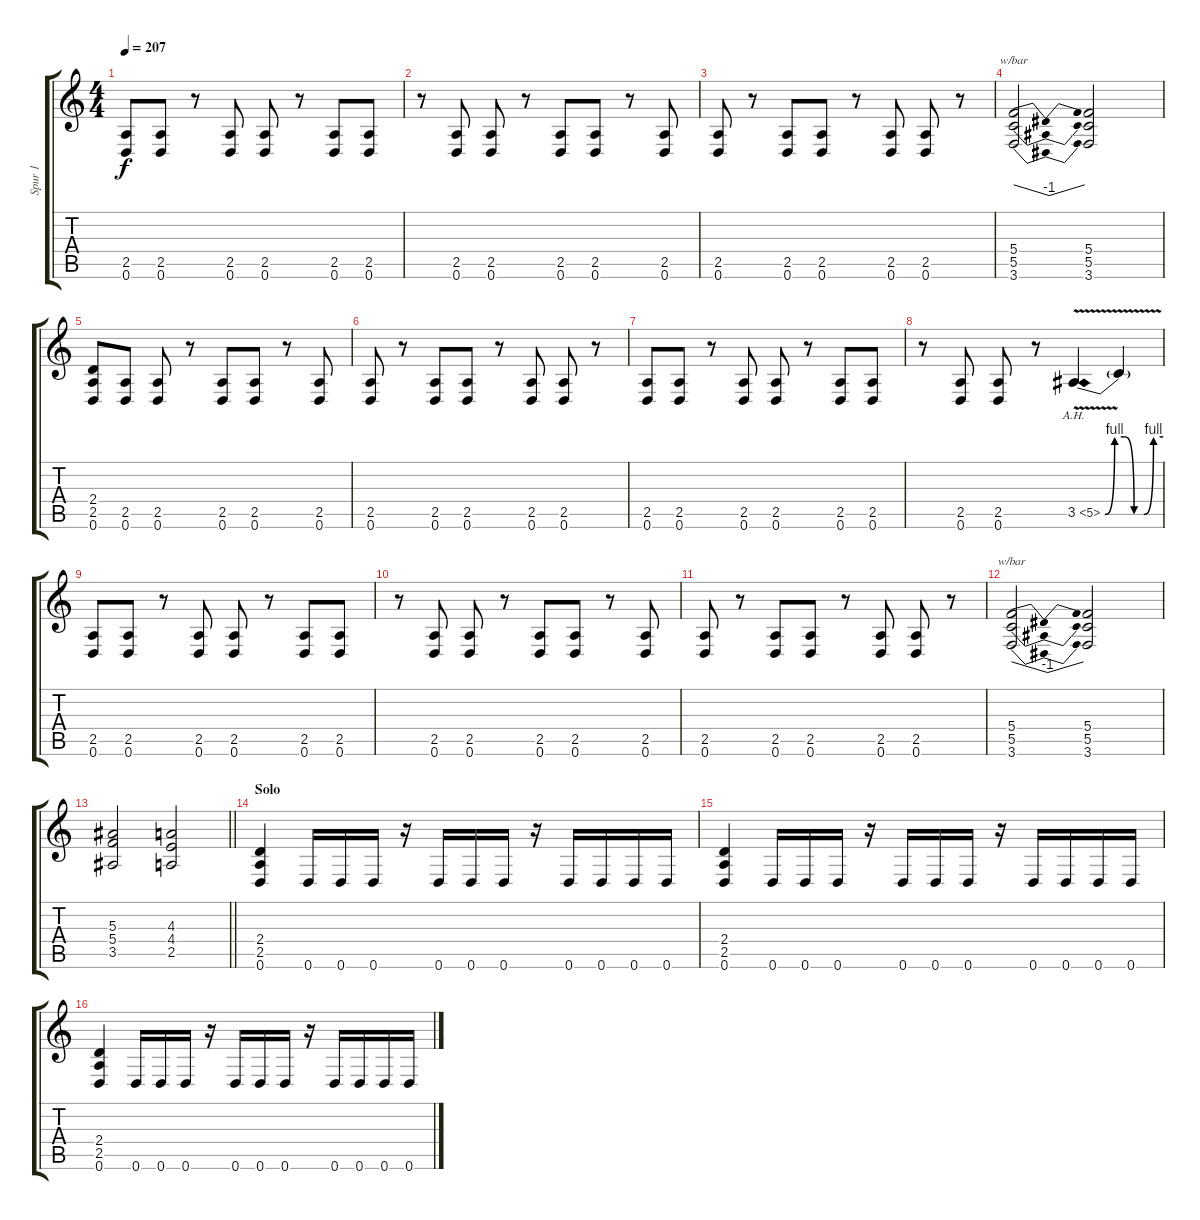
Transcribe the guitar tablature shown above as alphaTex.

\track ("Spur 1" "Spur 1") {instrument distortionguitar}
\staff {score tabs}
\tuning (D4 A3 F3 C3 G2 D2) {hide}
\ts (4 4)
\tempo 207
\clef g2
\ks c
(2.5 0.6).8{dy f} (2.5 0.6).8 r.8 (2.5 0.6).8 (2.5 0.6).8 r.8 (2.5 0.6).8 (2.5 0.6).8 |
r.8 (2.5 0.6).8 (2.5 0.6).8 r.8 (2.5 0.6).8 (2.5 0.6).8 r.8 (2.5 0.6).8 |
(2.5 0.6).8 r.8 (2.5 0.6).8 (2.5 0.6).8 r.8 (2.5 0.6).8 (2.5 0.6).8 r.8 |
(5.4 5.5 3.6).2{tbe (dip default 0 0 30 -4 60 0)} (5.4 5.5 3.6).2 |
(2.4 2.5 0.6).8 (2.5 0.6).8 (2.5 0.6).8 r.8 (2.5 0.6).8 (2.5 0.6).8 r.8 (2.5 0.6).8 |
(2.5 0.6).8 r.8 (2.5 0.6).8 (2.5 0.6).8 r.8 (2.5 0.6).8 (2.5 0.6).8 r.8 |
(2.5 0.6).8 (2.5 0.6).8 r.8 (2.5 0.6).8 (2.5 0.6).8 r.8 (2.5 0.6).8 (2.5 0.6).8 |
r.8 (2.5 0.6).8 (2.5 0.6).8 r.8 3.5{be (custom 0 0 10 4 20 4 30 0 40 0 50 4 60 4) ah 2 v}.4 3.5{t}.4 |
(2.5 0.6).8 (2.5 0.6).8 r.8 (2.5 0.6).8 (2.5 0.6).8 r.8 (2.5 0.6).8 (2.5 0.6).8 |
r.8 (2.5 0.6).8 (2.5 0.6).8 r.8 (2.5 0.6).8 (2.5 0.6).8 r.8 (2.5 0.6).8 |
(2.5 0.6).8 r.8 (2.5 0.6).8 (2.5 0.6).8 r.8 (2.5 0.6).8 (2.5 0.6).8 r.8 |
(5.4 5.5 3.6).2{tbe (dip default 0 0 30 -4 60 0)} (5.4 5.5 3.6).2 |
\barLineRight lightlight
(5.3 5.4 3.5).2 (4.3 4.4 2.5).2 |
\section ("" "Solo")
(2.4 2.5 0.6).4{instrument distortionguitar} 0.6.16 0.6.16 0.6.16 r.16 0.6.16 0.6.16 0.6.16 r.16 0.6.16 0.6.16 0.6.16 0.6.16 |
(2.4 2.5 0.6).4{instrument distortionguitar} 0.6.16 0.6.16 0.6.16 r.16 0.6.16 0.6.16 0.6.16 r.16 0.6.16 0.6.16 0.6.16 0.6.16 |
(2.4 2.5 0.6).4{instrument distortionguitar} 0.6.16 0.6.16 0.6.16 r.16 0.6.16 0.6.16 0.6.16 r.16 0.6.16 0.6.16 0.6.16 0.6.16
